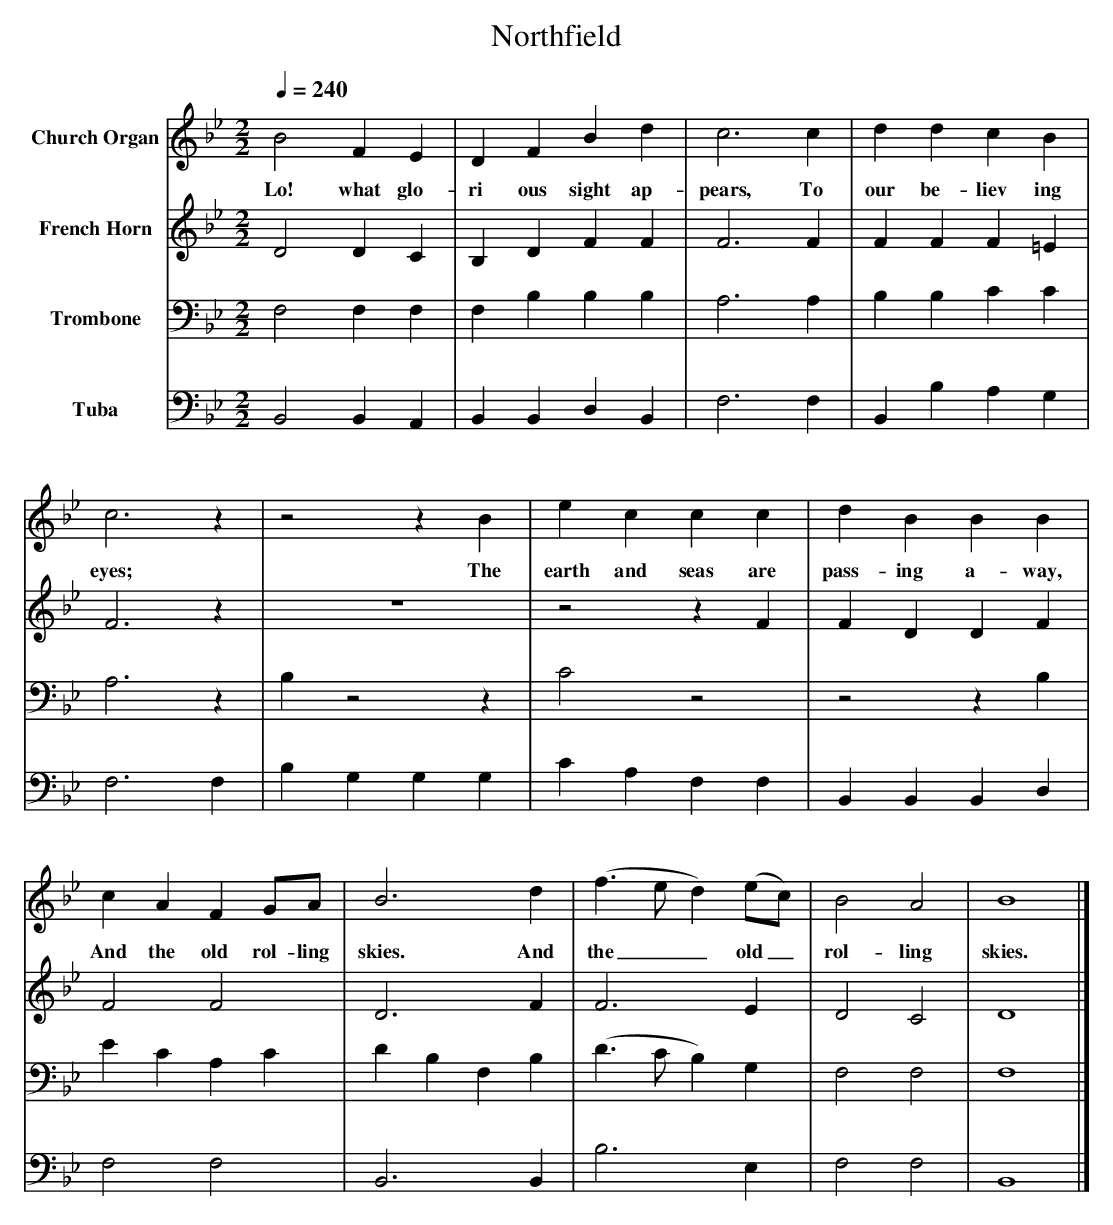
X:1
T: Northfield
L: 1/4
M: 2/2
Q: 1/4=240
V: P1 name="Church Organ"
V: P2 name="French Horn"
V: P3 name="Trombone"
V: P4 name="Tuba"
K: Bb
[V: P1]  B2 F E | D F B d | c3 c | d d c B | c3z |z2z B | e c c c | d B B B | c A F G/A/ | B3 d | (f3/ e/ d) (e/c/) | B2 A2 | B4|]
w: Lo! what glo- ri ous sight ap- pears, To our be- liev ing eyes; The earth and seas are pass- ing a- way, And the old rol- ling skies. And the__ old_ rol- ling skies.
[V: P2]  D2 D C | B, D F F | F3 F | F F F =E | F3z | z4 |z2z F | F D D F | F2 F2 | D3 F | F3 E | D2 C2 | D4|]
[V: P3]  F,2 F, F, | F, B, B, B, | A,3 A, | B, B, C C | A,3z | B,z2z | C2z2 |z2z B, | E C A, C | D B, F, B, | (D3/ C/ B,) G, | F,2 F,2 | F,4|]
[V: P4]  B,,2 B,, A,, | B,, B,, D, B,, | F,3 F, | B,, B, A, G, | F,3 F, | B, G, G, G, | C A, F, F, | B,, B,, B,, D, | F,2 F,2 | B,,3 B,, | B,3 E, | F,2 F,2 | B,,4|]
